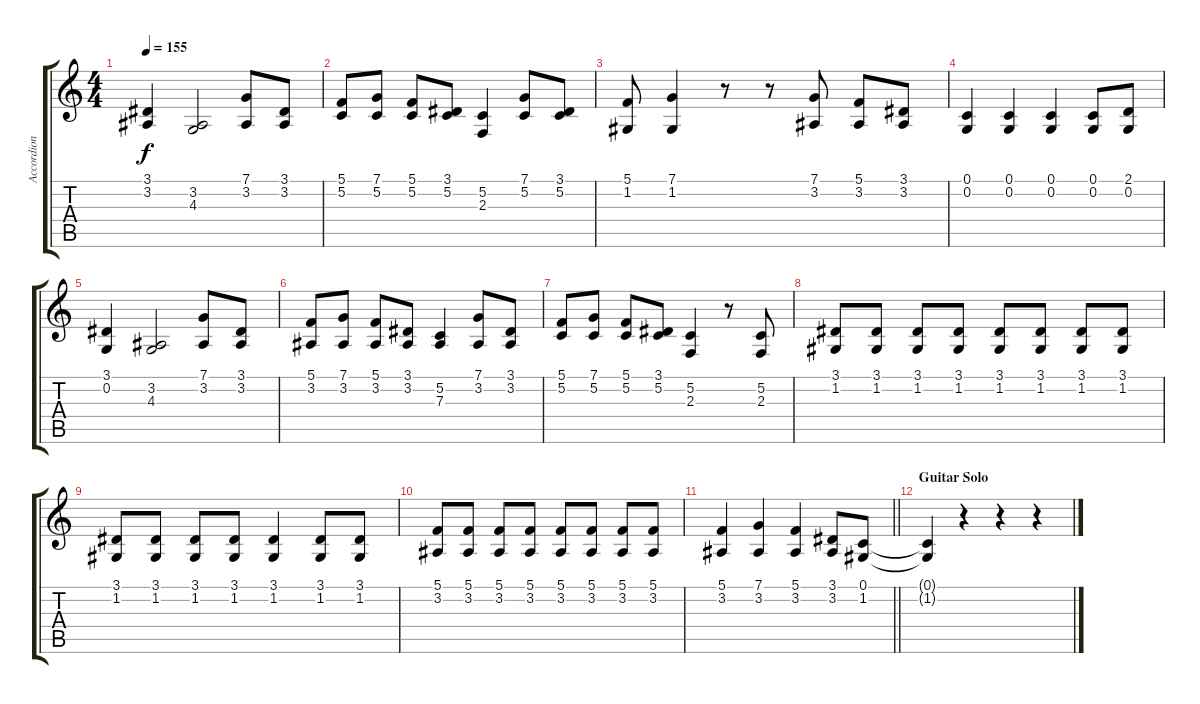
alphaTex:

\track ("Accordion" "Accordion") {instrument accordion}
\staff {score tabs}
\tuning (C4 G3 Eb3 Bb2 F2 C2) {hide}
\ts (4 4)
\tempo 155
\clef g2
\ks c
(3.1 3.2).4{dy f} (3.2 4.3).2 (7.1 3.2).8 (3.1 3.2).8 |
(5.1 5.2).8 (7.1 5.2).8 (5.1 5.2).8 (3.1 5.2).8 (5.2 2.3).4 (7.1 5.2).8 (3.1 5.2).8 |
(5.1 1.2).8 (7.1 1.2).4 r.8 r.8 (7.1 3.2).8 (5.1 3.2).8 (3.1 3.2).8 |
(0.1 0.2).4 (0.1 0.2).4 (0.1 0.2).4 (0.1 0.2).8 (2.1 0.2).8 |
(3.1 0.2).4 (3.2 4.3).2 (7.1 3.2).8 (3.1 3.2).8 |
(5.1 3.2).8 (7.1 3.2).8 (5.1 3.2).8 (3.1 3.2).8 (5.2 7.3).4 (7.1 3.2).8 (3.1 3.2).8 |
(5.1 5.2).8 (7.1 5.2).8 (5.1 5.2).8 (3.1 5.2).8 (5.2 2.3).4 r.8 (5.2 2.3).8 |
(3.1 1.2).8 (3.1 1.2).8 (3.1 1.2).8 (3.1 1.2).8 (3.1 1.2).8 (3.1 1.2).8 (3.1 1.2).8 (3.1 1.2).8 |
(3.1 1.2).8 (3.1 1.2).8 (3.1 1.2).8 (3.1 1.2).8 (3.1 1.2).4 (3.1 1.2).8 (3.1 1.2).8 |
(5.1 3.2).8 (5.1 3.2).8 (5.1 3.2).8 (5.1 3.2).8 (5.1 3.2).8 (5.1 3.2).8 (5.1 3.2).8 (5.1 3.2).8 |
\barLineRight lightlight
(5.1 3.2).4 (7.1 3.2).4 (5.1 3.2).4 (3.1 3.2).8 (0.1 1.2).8 |
\section ("" "Guitar Solo")
(0.1{t} 1.2{t}).4 r.4 r.4 r.4
